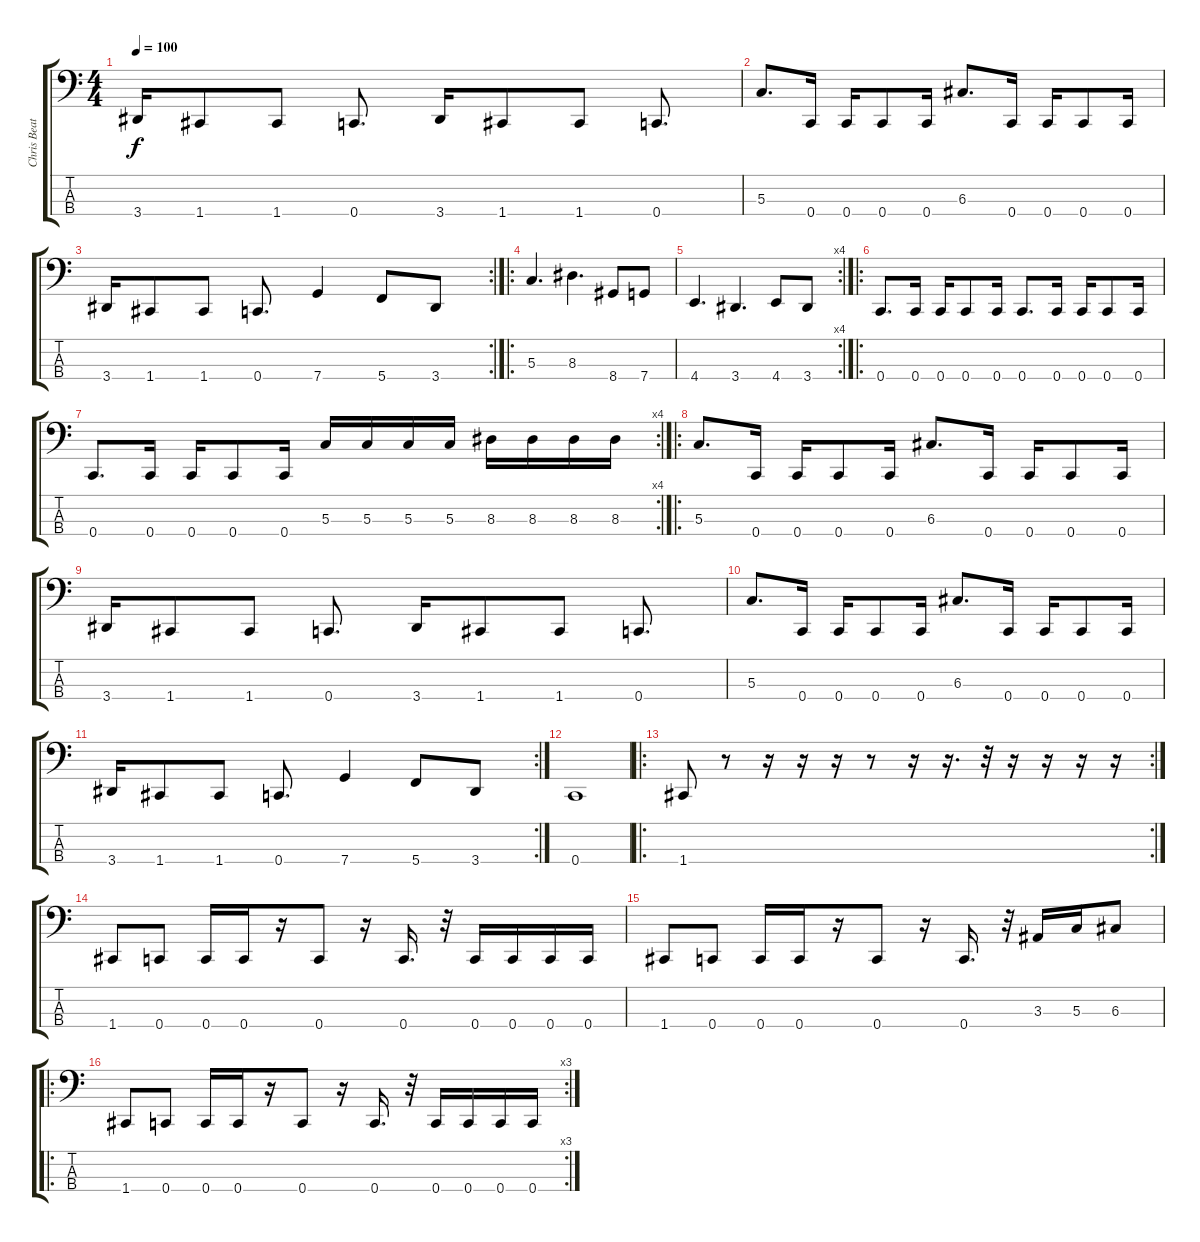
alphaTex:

\track ("Chris Beattie" "Chris Beat") {instrument electricbasspick}
\staff {score tabs}
\tuning (F2 C2 G1 C1) {hide}
\ts (4 4)
\tempo 100
\clef f4
\ks c
3.4.16{dy f} 1.4.8 1.4.8 0.4.8{d} 3.4.16 1.4.8 1.4.8 0.4.8{d} |
5.3.8{d} 0.4.16 0.4.16 0.4.8 0.4.16 6.3.8{d} 0.4.16 0.4.16 0.4.8 0.4.16 |
\rc 2
3.4.16 1.4.8 1.4.8 0.4.8{d} 7.4.4 5.4.8 3.4.8 |
\ro
5.3.4{d} 8.3.4{d} 8.4.8 7.4.8 |
\rc 4
4.4.4{d} 3.4.4{d} 4.4.8 3.4.8 |
\ro
0.4.8{d} 0.4.16 0.4.16 0.4.8 0.4.16 0.4.8{d} 0.4.16 0.4.16 0.4.8 0.4.16 |
\rc 4
0.4.8{d} 0.4.16 0.4.16 0.4.8 0.4.16 5.3.16 5.3.16 5.3.16 5.3.16 8.3.16 8.3.16 8.3.16 8.3.16 |
\ro
5.3.8{d} 0.4.16 0.4.16 0.4.8 0.4.16 6.3.8{d} 0.4.16 0.4.16 0.4.8 0.4.16 |
3.4.16 1.4.8 1.4.8 0.4.8{d} 3.4.16 1.4.8 1.4.8 0.4.8{d} |
5.3.8{d} 0.4.16 0.4.16 0.4.8 0.4.16 6.3.8{d} 0.4.16 0.4.16 0.4.8 0.4.16 |
\rc 2
3.4.16 1.4.8 1.4.8 0.4.8{d} 7.4.4 5.4.8 3.4.8 |
0.4.1 |
\ro
\rc 2
1.4.8 r.8 r.16 r.16 r.16 r.8 r.16 r.16{d} r.32 r.16 r.16 r.16 r.16 |
1.4.8 0.4.8 0.4.16 0.4.16 r.16 0.4.8 r.16 0.4.16{d} r.32 0.4.16 0.4.16 0.4.16 0.4.16 |
1.4.8 0.4.8 0.4.16 0.4.16 r.16 0.4.8 r.16 0.4.16{d} r.32 3.3.16 5.3.16 6.3.8 |
\ro
\rc 3
1.4.8 0.4.8 0.4.16 0.4.16 r.16 0.4.8 r.16 0.4.16{d} r.32 0.4.16 0.4.16 0.4.16 0.4.16
